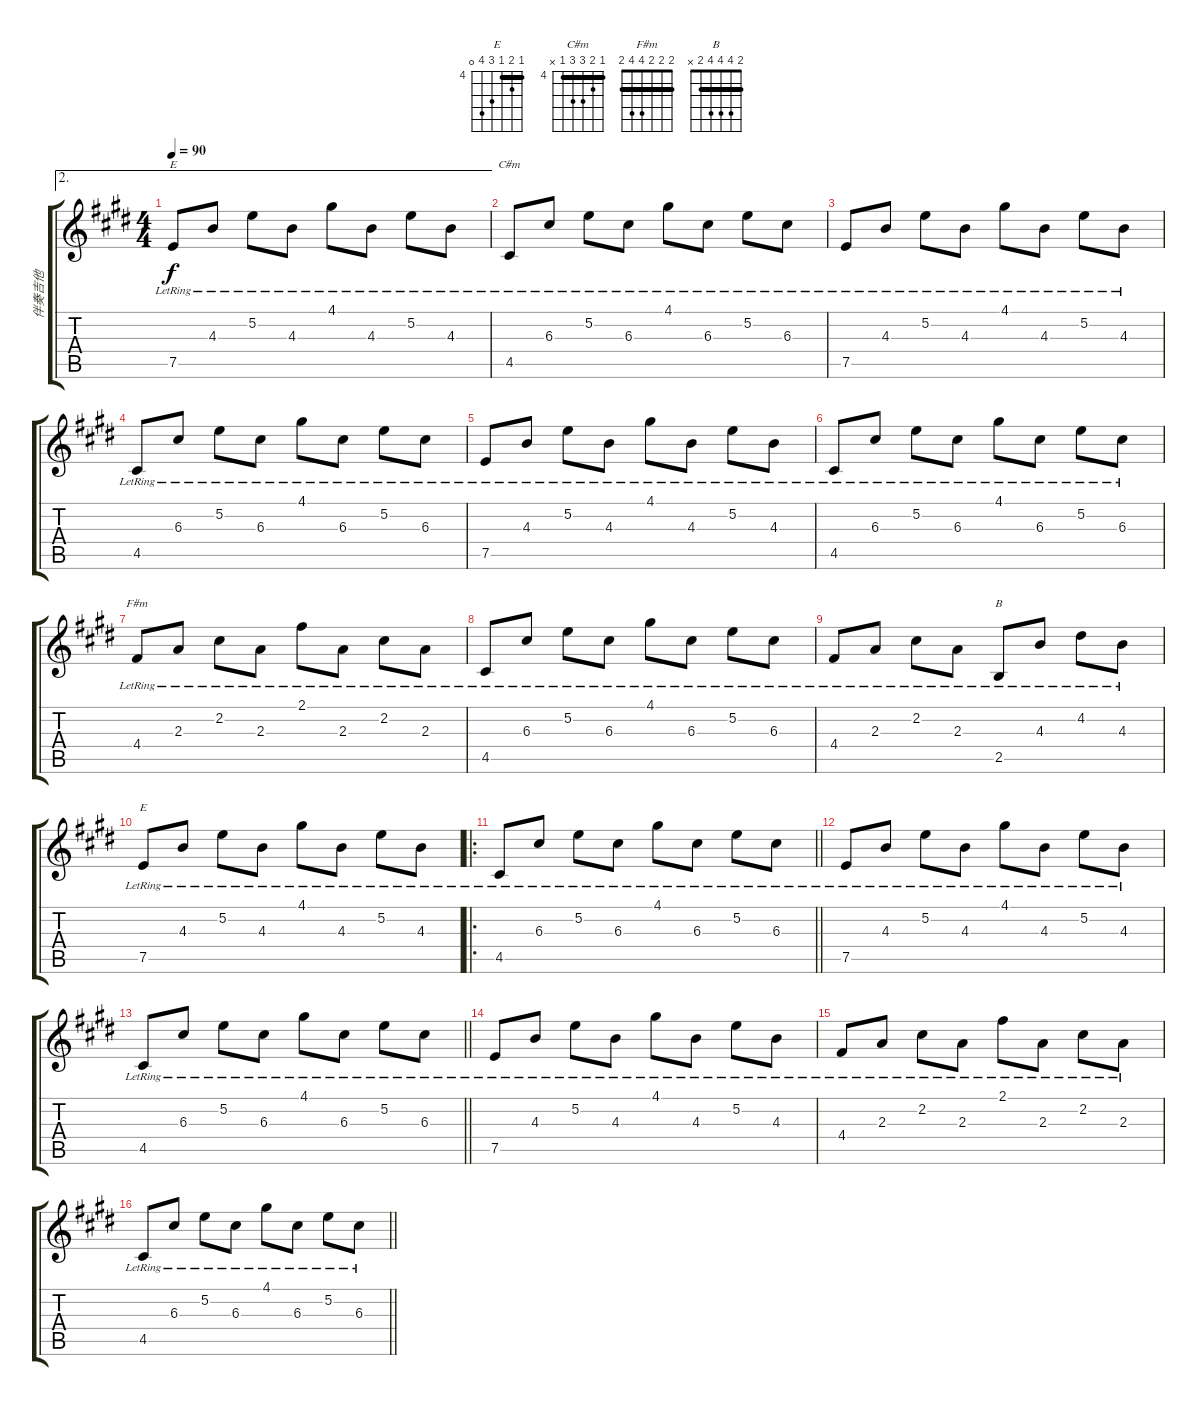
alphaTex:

\track ("伴奏吉他" "伴奏吉他") {solo instrument electricguitarjazz}
\staff {score tabs}
\tuning (E4 B3 G3 D3 A2 E2) {hide}
\chord ("E" 4 5 4 6 7 x) {firstfret 4 barre 4}
\chord ("C#m" 4 5 6 6 4 x) {firstfret 4 barre 4}
\chord ("F#m" 2 2 2 4 4 2) {barre 2}
\chord ("B" 2 4 4 4 2 x) {barre 2}
\chord ("E" 4 5 4 6 7 0) {firstfret 4 barre 4}
\ae 2
\ts (4 4)
\tempo 90
\clef g2
\ks e
7.5{lr}.8{ch "E" dy f} 4.3{lr}.8 5.2{lr}.8 4.3{lr}.8 4.1{lr}.8 4.3{lr}.8 5.2{lr}.8 4.3{lr}.8 |
4.5{lr}.8{ch "C#m"} 6.3{lr}.8 5.2{lr}.8 6.3{lr}.8 4.1{lr}.8 6.3{lr}.8 5.2{lr}.8 6.3{lr}.8 |
7.5{lr}.8 4.3{lr}.8 5.2{lr}.8 4.3{lr}.8 4.1{lr}.8 4.3{lr}.8 5.2{lr}.8 4.3{lr}.8 |
4.5{lr}.8 6.3{lr}.8 5.2{lr}.8 6.3{lr}.8 4.1{lr}.8 6.3{lr}.8 5.2{lr}.8 6.3{lr}.8 |
7.5{lr}.8 4.3{lr}.8 5.2{lr}.8 4.3{lr}.8 4.1{lr}.8 4.3{lr}.8 5.2{lr}.8 4.3{lr}.8 |
4.5{lr}.8 6.3{lr}.8 5.2{lr}.8 6.3{lr}.8 4.1{lr}.8 6.3{lr}.8 5.2{lr}.8 6.3{lr}.8 |
4.4{lr}.8{ch "F#m"} 2.3{lr}.8 2.2{lr}.8 2.3{lr}.8 2.1{lr}.8 2.3{lr}.8 2.2{lr}.8 2.3{lr}.8 |
4.5{lr}.8 6.3{lr}.8 5.2{lr}.8 6.3{lr}.8 4.1{lr}.8 6.3{lr}.8 5.2{lr}.8 6.3{lr}.8 |
4.4{lr}.8 2.3{lr}.8 2.2{lr}.8 2.3{lr}.8 2.5{lr}.8{ch "B"} 4.3{lr}.8 4.2{lr}.8 4.3{lr}.8 |
7.5{lr}.8{ch "E"} 4.3{lr}.8 5.2{lr}.8 4.3{lr}.8 4.1{lr}.8 4.3{lr}.8 5.2{lr}.8 4.3{lr}.8 |
\ro
\barLineRight lightlight
4.5{lr}.8 6.3{lr}.8 5.2{lr}.8 6.3{lr}.8 4.1{lr}.8 6.3{lr}.8 5.2{lr}.8 6.3{lr}.8 |
7.5{lr}.8 4.3{lr}.8 5.2{lr}.8 4.3{lr}.8 4.1{lr}.8 4.3{lr}.8 5.2{lr}.8 4.3{lr}.8 |
\barLineRight lightlight
4.5{lr}.8 6.3{lr}.8 5.2{lr}.8 6.3{lr}.8 4.1{lr}.8 6.3{lr}.8 5.2{lr}.8 6.3{lr}.8 |
7.5{lr}.8 4.3{lr}.8 5.2{lr}.8 4.3{lr}.8 4.1{lr}.8 4.3{lr}.8 5.2{lr}.8 4.3{lr}.8 |
4.4{lr}.8 2.3{lr}.8 2.2{lr}.8 2.3{lr}.8 2.1{lr}.8 2.3{lr}.8 2.2{lr}.8 2.3{lr}.8 |
\barLineRight lightlight
4.5{lr}.8 6.3{lr}.8 5.2{lr}.8 6.3{lr}.8 4.1{lr}.8 6.3{lr}.8 5.2{lr}.8 6.3{lr}.8
